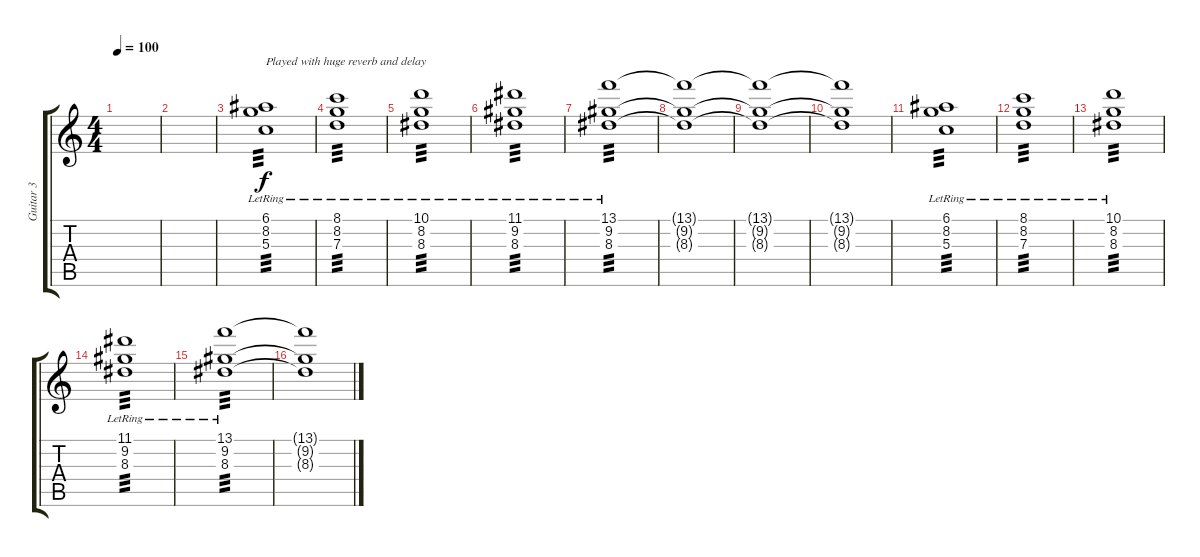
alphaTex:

\track ("Guitar 3" "Guitar 3") {instrument acousticguitarnylon}
\staff {score tabs}
\tuning (E4 B3 G3 D3 A2 E2) {hide}
\ts (4 4)
\tempo 100
\clef g2
\ks c
|
|
(6.1{lr} 8.2{lr} 5.3{lr}).1{txt "Played with huge reverb and delay" tp 3 volume 12 balance 5 instrument acousticguitarnylon} |
(8.1{lr} 8.2{lr} 7.3{lr}).1{tp 3} |
(10.1{lr} 8.2{lr} 8.3{lr}).1{tp 3} |
(11.1{lr} 9.2{lr} 8.3{lr}).1{tp 3} |
(13.1{lr} 9.2{lr} 8.3{lr}).1{tp 3} |
(13.1{t} 9.2{t} 8.3{t}).1 |
(13.1{t} 9.2{t} 8.3{t}).1 |
(13.1{t} 9.2{t} 8.3{t}).1 |
(6.1{lr} 8.2{lr} 5.3{lr}).1{tp 3} |
(8.1{lr} 8.2{lr} 7.3{lr}).1{tp 3} |
(10.1{lr} 8.2{lr} 8.3{lr}).1{tp 3} |
(11.1{lr} 9.2{lr} 8.3{lr}).1{tp 3} |
(13.1{lr} 9.2{lr} 8.3{lr}).1{tp 3} |
(13.1{t} 9.2{t} 8.3{t}).1
